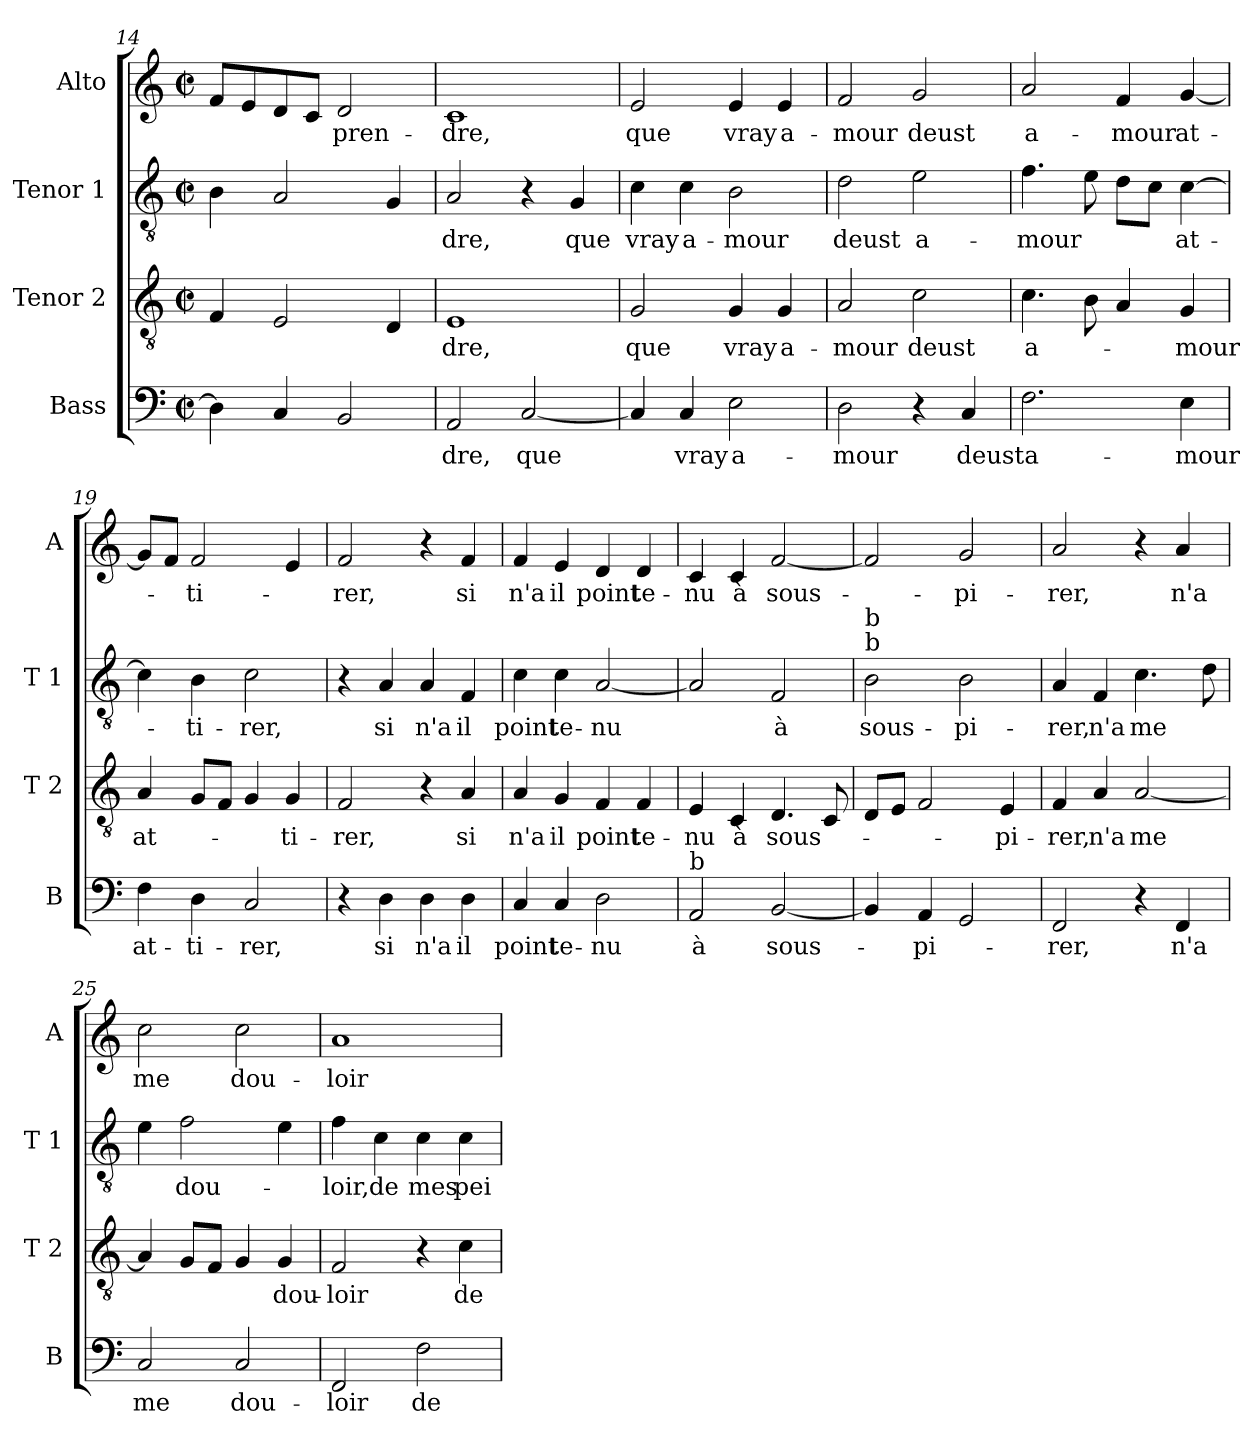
**kern	**text	**kern	**text	**kern	**text	**kern	**text
*part4	*part4	*part3	*part3	*part2	*part2	*part1	*part1
*staff4	*staff4	*staff3	*staff3	*staff2	*staff2	*staff1	*staff1
*I"Bass	*	*I"Tenor 2	*	*I"Tenor 1	*	*I"Alto	*
*I'B	*	*I'T 2	*	*I'T 1	*	*I'A	*
*clefF4	*	*clefGv2	*	*clefGv2	*	*clefG2	*
*k[]	*	*k[]	*	*k[]	*	*k[]	*
*C:	*	*C:	*	*C:	*	*C:	*
*M2/2	*	*M2/2	*	*M2/2	*	*M2/2	*
*met(c|)	*	*met(c|)	*	*met(c|)	*	*met(c|)	*
=14	=14	=14	=14	=14	=14	=14	=14
4D\]	.	4F/	.	4B\	.	8f/L	.
.	.	.	.	.	.	8e/	.
4C/	.	2E/	.	2A/	.	8d/	.
.	.	.	.	.	.	8c/J	.
!	!	!	!	!	!	!	!LO:LY:b
2BB/	.	.	.	.	.	2d/	-pren-
.	.	4D/	.	4G/	.	.	.
=15	=15	=15	=15	=15	=15	=15	=15
!	!LO:LY:b	!	!LO:LY:b	!	!LO:LY:b	!	!LO:LY:b
2AA/	-dre,	1E	-dre,	2A/	-dre,	1c	-dre,
!	!LO:LY:b	!	!	!	!	!	!
[2C/	que	.	.	4r	.	.	.
!	!	!	!	!	!LO:LY:b	!	!
.	.	.	.	4G/	que	.	.
!!LO:LB:g=z
=16	=16	=16	=16	=16	=16	=16	=16
!	!	!	!LO:LY:b	!	!LO:LY:b	!	!LO:LY:b
4C/]	.	2G/	que	4c\	vray	2e/	que
!	!LO:LY:b	!	!	!	!LO:LY:b	!	!
4C/	vray	.	.	4c\	a-	.	.
!	!LO:LY:b	!	!LO:LY:b	!	!LO:LY:b	!	!LO:LY:b
2E\	a-	4G/	vray	2B\	-mour	4e/	vray
!	!	!	!LO:LY:b	!	!	!	!LO:LY:b
.	.	4G/	a-	.	.	4e/	a-
=17	=17	=17	=17	=17	=17	=17	=17
!	!LO:LY:b	!	!LO:LY:b	!	!LO:LY:b	!	!LO:LY:b
2D\	-mour	2A/	-mour	2d\	deust	2f/	-mour
!	!	!	!LO:LY:b	!	!LO:LY:b	!	!LO:LY:b
4r	.	2c\	deust	2e\	a-	2g/	deust
!	!LO:LY:b	!	!	!	!	!	!
4C/	deust	.	.	.	.	.	.
=18	=18	=18	=18	=18	=18	=18	=18
!	!LO:LY:b	!	!LO:LY:b	!	!LO:LY:b	!	!LO:LY:b
2.F\	a-	4.c\	a-	4.f\	-mour	2a/	a-
.	.	8B\	.	8e\	.	.	.
!	!	!	!	!	!	!	!LO:LY:b
.	.	4A/	.	8d\L	.	4f/	-mour
.	.	.	.	8c\J	.	.	.
!	!LO:LY:b	!	!LO:LY:b	!	!LO:LY:b	!	!LO:LY:b
4E\	-mour	4G/	-mour	[4c\	at-	[4g/	at-
=19	=19	=19	=19	=19	=19	=19	=19
!	!LO:LY:b	!	!LO:LY:b	!	!	!	!
4F\	at-	4A/	at-	4c\]	.	8g/L]	.
.	.	.	.	.	.	8f/J	.
!	!LO:LY:b	!	!	!	!LO:LY:b	!	!LO:LY:b
4D\	-ti-	8G/L	.	4B\	-ti-	2f/	-ti-
.	.	8F/J	.	.	.	.	.
!	!LO:LY:b	!	!	!	!LO:LY:b	!	!
2C/	-rer,	4G/	.	2c\	-rer,	.	.
!	!	!	!LO:LY:b	!	!	!	!
.	.	4G/	-ti-	.	.	4e/	.
=20	=20	=20	=20	=20	=20	=20	=20
!	!	!	!LO:LY:b	!	!	!	!LO:LY:b
4r	.	2F/	-rer,	4r	.	2f/	-rer,
!	!LO:LY:b	!	!	!	!LO:LY:b	!	!
4D\	si	.	.	4A/	si	.	.
!	!LO:LY:b	!	!	!	!LO:LY:b	!	!
4D\	n'a	4r	.	4A/	n'a	4r	.
!	!LO:LY:b	!	!LO:LY:b	!	!LO:LY:b	!	!LO:LY:b
4D\	il	4A/	si	4F/	il	4f/	si
!!LO:LB:g=z
=21	=21	=21	=21	=21	=21	=21	=21
!	!LO:LY:b	!	!LO:LY:b	!	!LO:LY:b	!	!LO:LY:b
4C/	point	4A/	n'a	4c\	point	4f/	n'a
!	!LO:LY:b	!	!LO:LY:b	!	!LO:LY:b	!	!LO:LY:b
4C/	te-	4G/	il	4c\	te-	4e/	il
!	!LO:LY:b	!	!LO:LY:b	!	!LO:LY:b	!	!LO:LY:b
2D\	-nu	4F/	point	[2A/	-nu	4d/	point
!	!	!	!LO:LY:b	!	!	!	!LO:LY:b
.	.	4F/	te-	.	.	4d/	te-
=22	=22	=22	=22	=22	=22	=22	=22
!LO:TX:a:t=b	!	!	!	!	!	!	!
!	!LO:LY:b	!	!LO:LY:b	!	!	!	!LO:LY:b
2AA/	à	4E/	-nu	2A/]	.	4c/	-nu
!	!	!	!LO:LY:b	!	!	!	!LO:LY:b
.	.	4C/	à	.	.	4c/	à
!	!LO:LY:b	!	!LO:LY:b	!	!LO:LY:b	!	!LO:LY:b
[2BB/	sous-	4.D/	sous-	2F/	à	[2f/	sous-
.	.	8C/	.	.	.	.	.
=23	=23	=23	=23	=23	=23	=23	=23
!	!	!	!	!LO:TX:a:t=b	!	!	!
!	!	!	!	!LO:TX:a:t=b	!	!	!
!	!	!	!	!	!LO:LY:b	!	!
4BB/]	.	8D/L	.	2B\	sous-	2f/]	.
.	.	8E/J	.	.	.	.	.
!	!LO:LY:b	!	!	!	!	!	!
4AA/	-pi-	2F/	.	.	.	.	.
!	!	!	!	!	!LO:LY:b	!	!LO:LY:b
2GG/	.	.	.	2B\	-pi-	2g/	-pi-
!	!	!	!LO:LY:b	!	!	!	!
.	.	4E/	-pi-	.	.	.	.
=24	=24	=24	=24	=24	=24	=24	=24
!	!LO:LY:b	!	!LO:LY:b	!	!LO:LY:b	!	!LO:LY:b
2FF/	-rer,	4F/	-rer,	4A/	-rer,	2a/	-rer,
!	!	!	!LO:LY:b	!	!LO:LY:b	!	!
.	.	4A/	n'a	4F/	n'a	.	.
!	!	!	!LO:LY:b	!	!LO:LY:b	!	!
4r	.	[2A/	me	4.c\	me	4r	.
!	!LO:LY:b	!	!	!	!	!	!LO:LY:b
4FF/	n'a	.	.	.	.	4a/	n'a
.	.	.	.	8d\	.	.	.
=25	=25	=25	=25	=25	=25	=25	=25
!	!LO:LY:b	!	!	!	!	!	!LO:LY:b
2C/	me	4A/]	.	4e\	.	2cc\	me
!	!	!	!	!	!LO:LY:b	!	!
.	.	8G/L	.	2f\	dou-	.	.
.	.	8F/J	.	.	.	.	.
!	!LO:LY:b	!	!	!	!	!	!LO:LY:b
2C/	dou-	4G/	.	.	.	2cc\	dou-
!	!	!	!LO:LY:b	!	!	!	!
.	.	4G/	dou-	4e\	.	.	.
!!LO:PB:g=z
=26	=26	=26	=26	=26	=26	=26	=26
!	!LO:LY:b	!	!LO:LY:b	!	!LO:LY:b	!	!LO:LY:b
2FF/	-loir	2F/	-loir	4f\	-loir,	1a	-loir
!	!	!	!	!	!LO:LY:b	!	!
.	.	.	.	4c\	de	.	.
!	!LO:LY:b	!	!	!	!LO:LY:b	!	!
2F\	de	4r	.	4c\	mes	.	.
!	!	!	!LO:LY:b	!	!LO:LY:b	!	!
.	.	4c\	de	4c\	pei-	.	.
=	=	=	=	=	=	=	=
*-	*-	*-	*-	*-	*-	*-	*-
